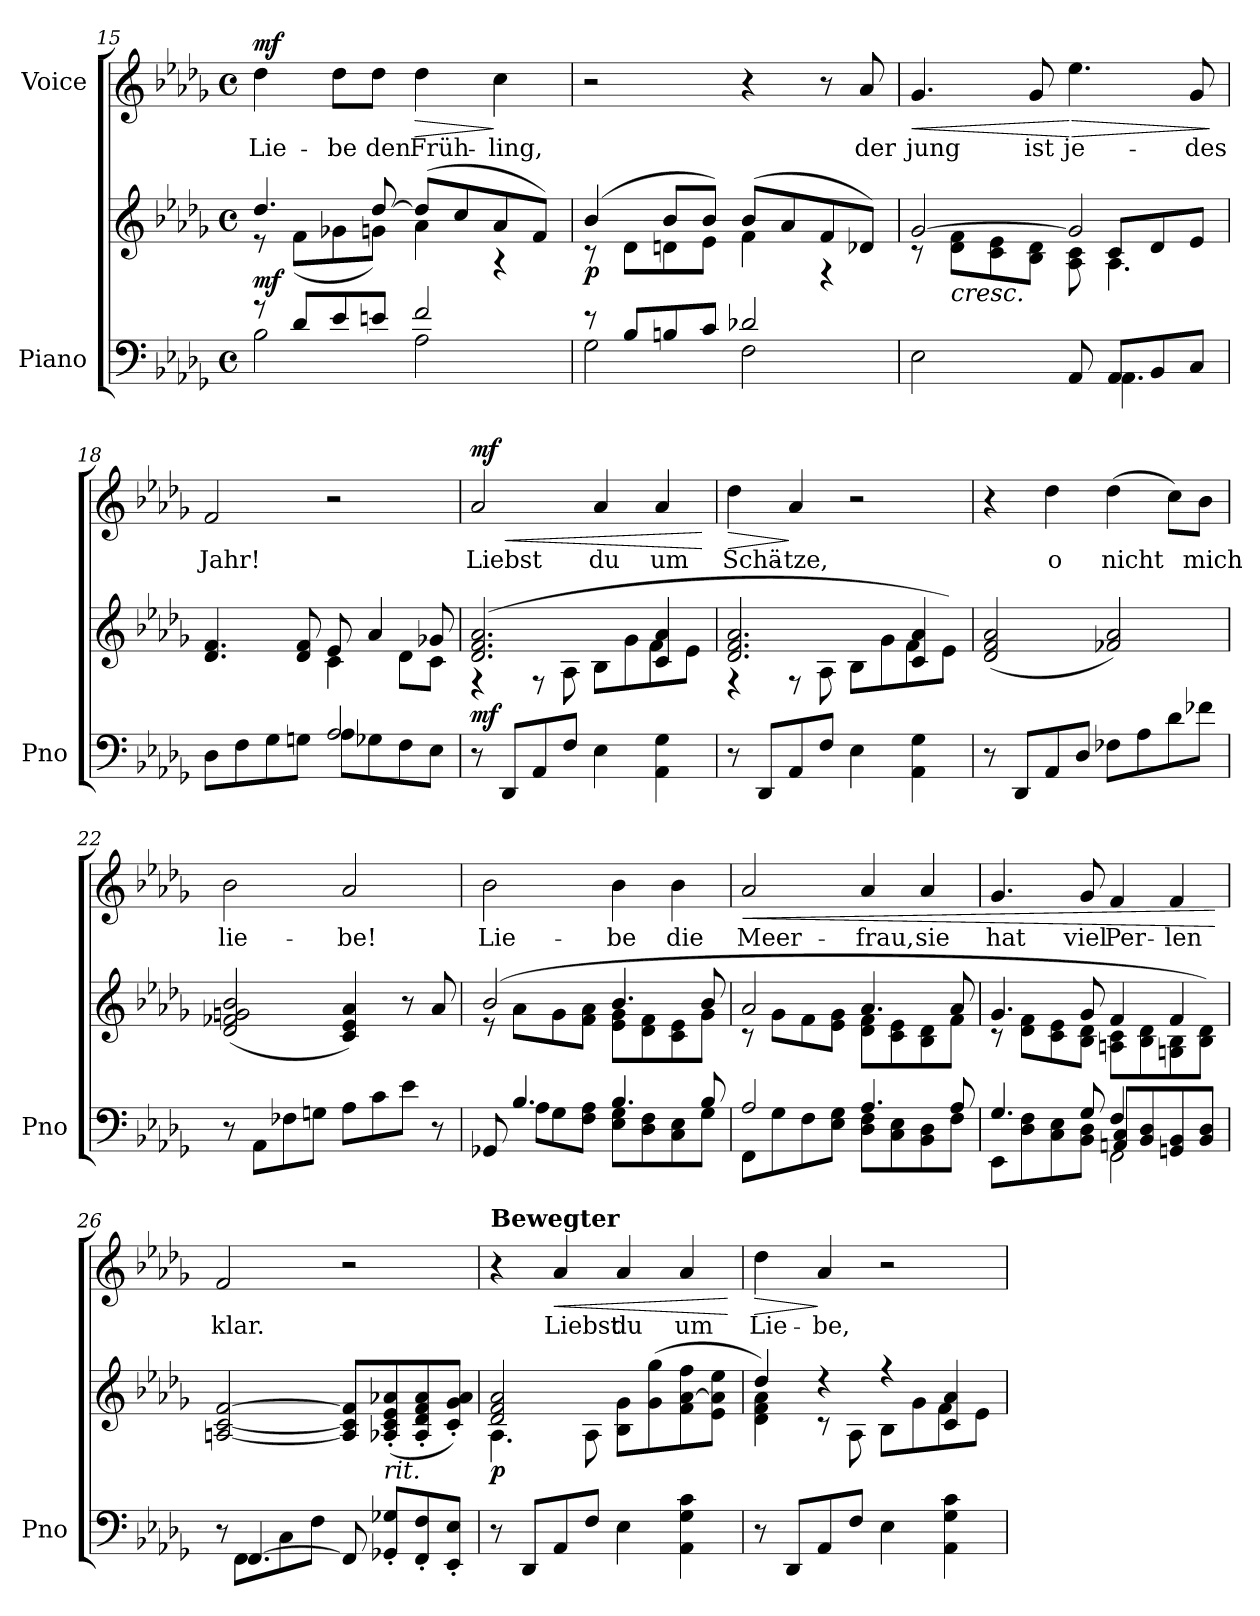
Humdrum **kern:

**kern	**kern	**dynam	**kern	**text	**dynam
*part2	*part2	*part2	*part1	*part1	*part1
*staff3	*staff2	*staff2/3	*staff1	*staff1	*staff1
*I"Piano	*	*	*I"Voice	*	*
*I'Pno	*	*	*	*	*
!!LO:LB:g=z
*clefF4	*clefG2	*	*clefG2	*	*
*k[b-e-a-d-g-]	*k[b-e-a-d-g-]	*	*k[b-e-a-d-g-]	*	*
*M4/4	*M4/4	*	*M4/4	*	*
*met(c)	*met(c)	*	*met(c)	*	*
=15	=15	=15	=15	=15	=15
*^	*^	*	*	*	*
!	!	!	!	!LO:DY:b	!	!LO:LY:b	!LO:DY:b
8r	2B-\	4.dd-/	8r	mf	4dd-\	Lie-	mf
8d-/L	.	.	(8f\L	.	.	.	.
!	!	!	!	!	!	!LO:LY:b	!
8e-/	.	.	8g-X\	.	8dd-\L	-be	.
!	!	!	!	!	!	!LO:LY:b	!
8en/J	.	[8dd-/	8gn\J)	.	8dd-\J	den	.
!	!	!	!	!	!	!LO:LY:b	!LO:HP:b
2f/	2A-\	(8dd-/L]	4a-\	.	4dd-\	Früh-	>
.	.	8cc/	.	.	.	.	.
!	!	!	!	!	!	!LO:LY:b	!
.	.	8a-/	4r	.	4cc\	-ling,	]
.	.	8f/J)	.	.	.	.	.
=16	=16	=16	=16	=16	=16	=16	=16
!	!	!	!	!LO:DY:b	!	!	!
8r	2G-\	(4b-/	8r	p	2r	.	.
8B-/L	.	.	8d-\L	.	.	.	.
8Bn/	.	8b-/L	8dn\	.	.	.	.
8c/J	.	8b-/J)	8e-\J	.	.	.	.
2d-X/	2F\	(8b-/L	4f\	.	4r	.	.
.	.	8a-/	.	.	.	.	.
.	.	8f/	4r	.	8r	.	.
!	!	!	!	!	!	!LO:LY:b	!
.	.	8d-X/J)	.	.	8a-/	der	.
=17	=17	=17	=17	=17	=17	=17	=17
*	*	*	*^	*	*	*	*
!	!	!	!	!	!	!	!LO:LY:b	!LO:HP:b
2ryy	2E-\	[2g-/	8r	2ryy	.	4.g-/	jung	<
!	!	!	!	!	!LO:HP:b	!	!	!
.	.	.	8d-\ 8f\L	.	<	.	.	.
.	.	.	8c\ 8e-\	.	.	.	.	.
!	!	!	!	!	!	!	!LO:LY:b	!
.	.	.	8B-\ 8d-\J	.	.	8g-/	ist	.
!	!	!	!	!	!	!	!LO:LY:b	!LO:HP:n=1:b
8AA-/	8ryy	2g-/]	8A-\ 8c\	8ryy	.	4.ee-\	je-	[ >
!LO:N:head=solid	!	!	!	!	!	!	!	!
8AA-/L	4.AA-\	.	4.A-\	8c/L	.	.	.	.
8BB-/	.	.	.	8d-/	.	.	.	.
!	!	!	!	!	!	!	!LO:LY:b	!
8C/J	.	.	.	8e-/J	.	8g-/	-des	.
*v	*v	*	*	*	*	*	*	*
*	*v	*v	*v	*	*	*	*
.	.	.	.	.	]
=18	=18	=18	=18	=18	=18
*^	*^	*	*	*	*
!	!	!	!	!	!	!LO:LY:b	!
2ryy	8D-\L	4.d-/ 4.f/	2ryy	.	2f/	Jahr!	.
.	8F\	.	.	.	.	.	.
.	8G-\	.	.	.	.	.	.
.	8Gn\J	8d-/ 8f/	.	.	.	.	.
2A-/	8A-\L	8e-/	4c\	.	2r	.	.
.	8G-X\	4a-/	.	.	.	.	.
.	8F\	.	8d-\L	.	.	.	.
.	8E-\J	8g-X/	8c\J	.	.	.	.
!!LO:LB:g=z
=19	=19	=19	=19	=19	=19	=19	=19
!	!	!	!	!LO:DY:b	!	!LO:LY:b	!LO:HP:b
!	!	!	!	!	!	!	!LO:DY:n=1:b
*v	*v	*	*	*	*	*	*
8r	(2.d-/ 2.f/ 2.a-/	4r	mf	2a-/	Liebst	< mf
8DD-/L	.	.	.	.	.	.
8AA-/	.	8r	.	.	.	.
8F/J	.	8A-\	.	.	.	.
!	!	!	!	!	!LO:LY:b	!
4E-\	.	8B-\L	.	4a-/	du	.
.	.	8g-\	.	.	.	.
!	!	!	!	!	!LO:LY:b	!
4AA-\ 4G-\	4c/ 4a-/	8f\	.	4a-/	um	.
.	.	8e-\J	.	.	.	.
*	*v	*v	*	*	*	*
.	.	.	.	.	[
=20	=20	=20	=20	=20	=20
*	*^	*	*	*	*
!	!	!	!	!	!LO:LY:b	!LO:HP:b
8r	2.d-/ 2.f/ 2.a-/	4r	.	4dd-\	Schä-	>
8DD-/L	.	.	.	.	.	.
!	!	!	!	!	!LO:LY:b	!
8AA-/	.	8r	.	4a-/	-tze,	]
8F/J	.	8A-\	.	.	.	.
4E-\	.	8B-\L	.	2r	.	.
.	.	8g-\	.	.	.	.
4AA-\ 4G-\	4c/ 4a-/	8f\	.	.	.	.
.	.	8e-\J)	.	.	.	.
*	*v	*v	*	*	*	*
=21	=21	=21	=21	=21	=21
8r	(2d-/ 2f/ 2a-/	.	4r	.	.
8DD-/L	.	.	.	.	.
!	!	!	!	!LO:LY:b	!
8AA-/	.	.	4dd-\	o	.
8D-/J	.	.	.	.	.
!	!	!	!	!LO:LY:b	!
8F-X\L	2f-X/ 2a-/)	.	(4dd-\	nicht	.
8A-\	.	.	.	.	.
8d-\	.	.	8cc\L)	.	.
!	!	!	!	!LO:LY:b	!
8f-X\J	.	.	8b-\J	mich	.
=22	=22	=22	=22	=22	=22
!	!	!	!	!LO:LY:b	!
8r	(2d-/ 2f-X/ 2gn/ 2b-/	.	2b-\	lie-	.
8AA-\L	.	.	.	.	.
8F-X\	.	.	.	.	.
8Gn\J	.	.	.	.	.
!	!	!	!	!LO:LY:b	!
8A-\L	4c/ 4e-/ 4a-/)	.	2a-/	-be!	.
8c\	.	.	.	.	.
8e-\J	8r	.	.	.	.
8r	8a-/	.	.	.	.
!!LO:LB:g=z
=23	=23	=23	=23	=23	=23
*^	*^	*	*	*	*
!	!	!	!	!	!	!LO:LY:b	!
8GG-X/	8ryy	(2b-/	8r	.	2b-\	Lie-	.
4.B-/	8A-\L	.	8a-\L	.	.	.	.
.	8G-\	.	8g-\	.	.	.	.
.	8F\ 8A-\J	.	8f\ 8a-\J	.	.	.	.
!	!	!	!	!	!	!LO:LY:b	!
4.B-/	8E-\ 8G-\L	4.b-/	8e-\ 8g-\L	.	4b-\	-be	.
.	8D-\ 8F\	.	8d-\ 8f\	.	.	.	.
!	!	!	!	!	!	!LO:LY:b	!
.	8C\ 8E-\	.	8c\ 8e-\	.	4b-\	die	.
8B-/	8G-\J	8b-/	8g-\J	.	.	.	.
=24	=24	=24	=24	=24	=24	=24	=24
!	!	!	!	!	!	!LO:LY:b	!LO:HP:b
2A-/	8FF/L	2a-/	8r	.	2a-/	Meer-	<
.	8G-\	.	8g-\L	.	.	.	.
.	8F\	.	8f\	.	.	.	.
.	8E-\ 8G-\J	.	8e-\ 8g-\J	.	.	.	.
!	!	!	!	!	!	!LO:LY:b	!
4.A-/	8D-\ 8F\L	4.a-/	8d-\ 8f\L	.	4a-/	-frau,	.
.	8C\ 8E-\	.	8c\ 8e-\	.	.	.	.
!	!	!	!	!	!	!LO:LY:b	!
.	8BB-\ 8D-\	.	8B-\ 8d-\	.	4a-/	sie	.
8A-/	8F\J	8a-/	8f\J	.	.	.	.
=25	=25	=25	=25	=25	=25	=25	=25
*	*^	*	*	*	*	*	*
!	!	!	!	!	!	!	!LO:LY:b	!
4.G-/	8EE-\L	2ryy	4.g-/	8r	.	4.g-/	hat	.
.	8D-\ 8F\	.	.	8d-\ 8f\L	.	.	.	.
.	8C\ 8E-\	.	.	8c\ 8e-\	.	.	.	.
!	!	!	!	!	!	!	!LO:LY:b	!
8G-/	8BB-\ 8D-\J	.	8g-/	8B-\ 8d-\J	.	8g-/	viel	.
!	!	!	!	!	!	!	!LO:LY:b	!
4F/	2FF\	8AAn/ 8C/L	4f/	8An\ 8c\L	.	4f/	Per-	.
.	.	8BB-/ 8D-/	.	8B-\ 8d-\	.	.	.	.
!	!	!	!	!	!	!	!LO:LY:b	!
4ryy	.	8GGn/ 8BB-/	4f/	8Gn\ 8B-\	.	4f/	-len	.
.	.	8BB-/ 8D-/J	.	8B-\ 8d-\J)	.	.	.	.
*v	*v	*v	*	*	*	*	*	*
*	*v	*v	*	*	*	*
.	.	.	.	.	[
=26	=26	=26	=26	=26	=26
*^	*	*	*	*	*
!	!	!	!	!	!LO:LY:b	!
8r	8ryy	[2An/ [2c/ [2f/	.	2f/	klar.	.
!	!LO:N:head=solid	!	!	!	!	!
[4.FF/	8FF\L	.	.	.	.	.
.	8C\	.	.	.	.	.
.	8F\J	.	.	.	.	.
8FF/]	2ryy	8A/] 8c/] 8f/]L	.	2r	.	.
!	!	!LO:TX:b:i:t=rit.	!	!	!	!
8GG-X/'< 8G-X/'<L	.	(8A-X/' 8c/' 8e-/' 8a-X/'	.	.	.	.
8FF/'< 8F/'<	.	8A-/' 8d-/' 8f/' 8a-/'	.	.	.	.
8EE-/'< 8E-/'<J	.	8c/' 8g-/' 8a-/'J)	.	.	.	.
*v	*v	*	*	*	*	*
!!LO:PB:g=z
=27	=27	=27	=27	=27	=27
*	*^	*	*	*	*
!	!	!	!	!LO:TX:a:B:t=Bewegter	!	!
!	!	!	!LO:DY:b	!	!	!
8r	2d-/ 2f/ 2a-/	4.A-\	p	4r	.	.
8DD-/L	.	.	.	.	.	.
!	!	!	!	!	!LO:LY:b	!LO:HP:b
8AA-/	.	.	.	4a-/	Liebst	<
8F/J	.	8A-\	.	.	.	.
!	!	!	!	!	!LO:LY:b	!
4E-\	2ryy	8B-\ 8g-\L	.	4a-/	du	.
.	.	(8g-\ 8gg-\	.	.	.	.
!	!	!	!	!	!LO:LY:b	!
4AA-\ 4G-\ 4c\	.	8f\ [8a-\ 8ff\	.	4a-/	um	.
.	.	8e-\ 8a-\] 8ee-\J	.	.	.	.
*	*v	*v	*	*	*	*
.	.	[	.	.	[
=28	=28	=28	=28	=28	=28
*	*^	*	*	*	*
!	!	!	!	!	!LO:LY:b	!LO:HP:b
8r	4dd-/)	4d-\ 4f\ 4a-\	.	4dd-\	Lie-	>
8DD-/L	.	.	.	.	.	.
!	!	!	!	!	!LO:LY:b	!
8AA-/	4r	8r	.	4a-/	-be,	]
8F/J	.	8A-\	.	.	.	.
4E-\	4r	8B-\L	.	2r	.	.
.	.	8g-\	.	.	.	.
4AA-\ 4G-\ 4c\	4c/ 4a-/	8f\	.	.	.	.
.	.	8e-\J	.	.	.	.
*	*v	*v	*	*	*	*
=	=	=	=	=	=
*-	*-	*-	*-	*-	*-
